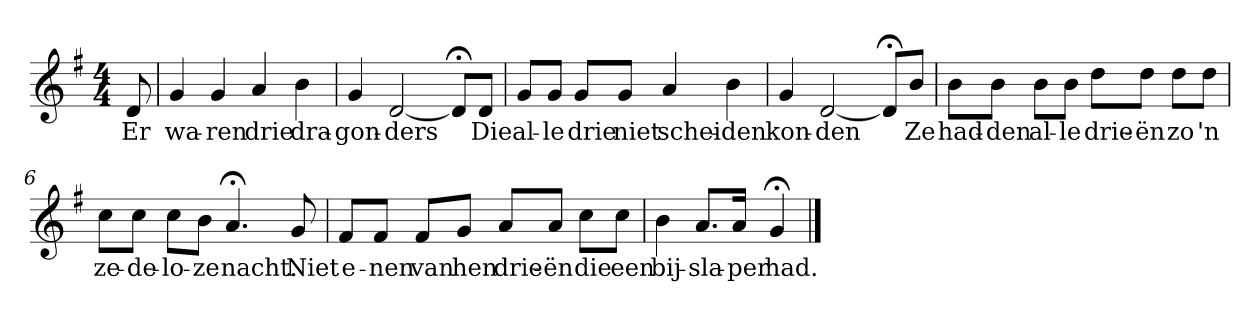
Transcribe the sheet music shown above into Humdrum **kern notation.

**kern	**text
*part1	*part1
*staff1	*staff1
*k[f#]	*
*G:	*
*M4/4	*
*MM120	*
=	=
8d	Er
=1	=1
4g	wa-
4g	-ren
4a	drie
4b	dra-
=2	=2
4g	-gon-
[2d	-ders
8d;<L]	.
8dJ	Die
=3	=3
8gL	al-
8gJ	-le
8gL	drie
8gJ	niet
4a	schei-
4b	-den
=4	=4
4g	kon-
[2d	-den
8d;<L]	.
8bJ	Ze
=5	=5
8bL	had-
8bJ	-den
8bL	al-
8bJ	-le
8ddL	drie-
8ddJ	-ën
8ddL	zo
8ddJ	'n
=6	=6
8ccL	ze-
8ccJ	-de-
8ccL	-lo-
8bJ	-ze
4.a;<	nacht.
8g	Niet
=7	=7
8f#L	e-
8f#J	-nen
8f#L	van
8gJ	hen
8aL	drie-
8aJ	-ën
8ccL	die
8ccJ	een
=8	=8
4b	bij-
8.aL	-sla-
16aJk	-per
4g;<	had.
==	==
*-	*-
